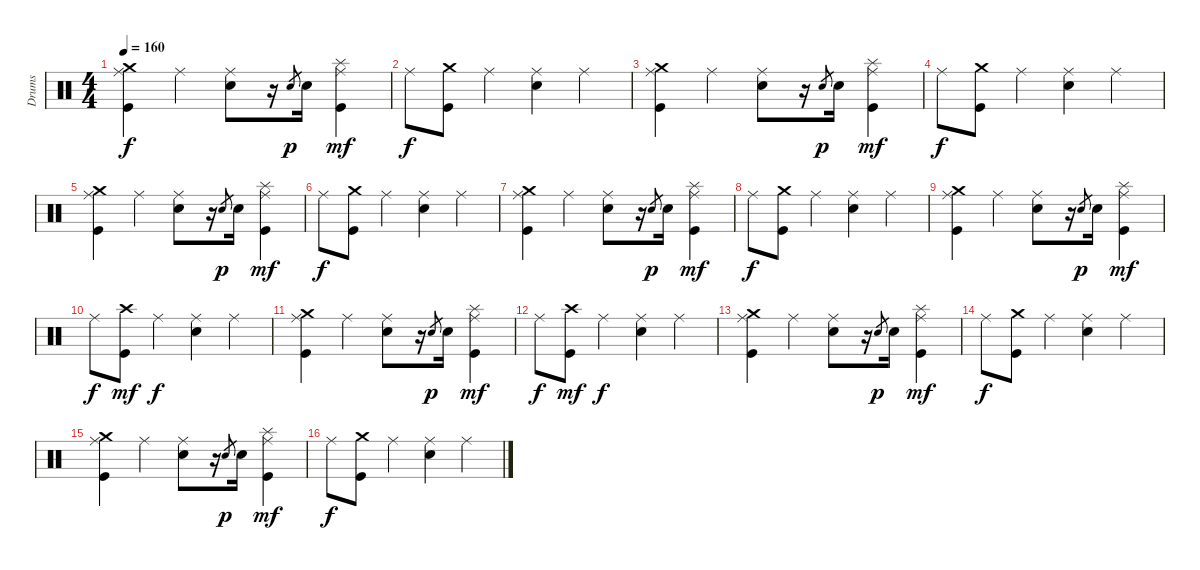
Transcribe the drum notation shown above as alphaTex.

\track ("Drums" "Drums") {instrument percussion}
\staff {score}
\articulation defaults
\ts (4 4)
\tempo 160
\clef neutral
\ks c
("Crash medium (hit)" "Ride (middle)" "Kick (hit)").4{dy f} "Ride (middle)".4 ("Ride (middle)" "Electric Snare (hit)").8 r.16 "Electric Snare (hit)".8{gr dy p} "Electric Snare (hit)".16 ("Splash (hit)" "Ride (middle)" "Kick (hit)").4{dy mf} |
"Ride (middle)".8{dy f} ("Crash medium (hit)" "Kick (hit)").8 "Ride (middle)".4 ("Ride (middle)" "Electric Snare (hit)").4 "Ride (middle)".4 |
("Crash medium (hit)" "Ride (middle)" "Kick (hit)").4 "Ride (middle)".4 ("Ride (middle)" "Electric Snare (hit)").8 r.16 "Electric Snare (hit)".8{gr dy p} "Electric Snare (hit)".16 ("Splash (hit)" "Ride (middle)" "Kick (hit)").4{dy mf} |
"Ride (middle)".8{dy f} ("Crash medium (hit)" "Kick (hit)").8 "Ride (middle)".4 ("Ride (middle)" "Electric Snare (hit)").4 "Ride (middle)".4 |
("Crash medium (hit)" "Ride (middle)" "Kick (hit)").4 "Ride (middle)".4 ("Ride (middle)" "Electric Snare (hit)").8 r.16 "Electric Snare (hit)".8{gr dy p} "Electric Snare (hit)".16 ("Splash (hit)" "Ride (middle)" "Kick (hit)").4{dy mf} |
"Ride (middle)".8{dy f} ("Crash medium (hit)" "Kick (hit)").8 "Ride (middle)".4 ("Ride (middle)" "Electric Snare (hit)").4 "Ride (middle)".4 |
("Crash medium (hit)" "Ride (middle)" "Kick (hit)").4 "Ride (middle)".4 ("Ride (middle)" "Electric Snare (hit)").8 r.16 "Electric Snare (hit)".8{gr dy p} "Electric Snare (hit)".16 ("Splash (hit)" "Ride (middle)" "Kick (hit)").4{dy mf} |
"Ride (middle)".8{dy f} ("Crash medium (hit)" "Kick (hit)").8 "Ride (middle)".4 ("Ride (middle)" "Electric Snare (hit)").4 "Ride (middle)".4 |
("Crash medium (hit)" "Ride (middle)" "Kick (hit)").4 "Ride (middle)".4 ("Ride (middle)" "Electric Snare (hit)").8 r.16 "Electric Snare (hit)".8{gr dy p} "Electric Snare (hit)".16 ("Splash (hit)" "Ride (middle)" "Kick (hit)").4{dy mf} |
"Ride (middle)".8{dy f} ("Crash high (hit)" "Kick (hit)").8{dy mf} "Ride (middle)".4{dy f} ("Ride (middle)" "Electric Snare (hit)").4 "Ride (middle)".4 |
("Crash medium (hit)" "Ride (middle)" "Kick (hit)").4 "Ride (middle)".4 ("Ride (middle)" "Electric Snare (hit)").8 r.16 "Electric Snare (hit)".8{gr dy p} "Electric Snare (hit)".16 ("Splash (hit)" "Ride (middle)" "Kick (hit)").4{dy mf} |
"Ride (middle)".8{dy f} ("Crash high (hit)" "Kick (hit)").8{dy mf} "Ride (middle)".4{dy f} ("Ride (middle)" "Electric Snare (hit)").4 "Ride (middle)".4 |
("Crash medium (hit)" "Ride (middle)" "Kick (hit)").4 "Ride (middle)".4 ("Ride (middle)" "Electric Snare (hit)").8 r.16 "Electric Snare (hit)".8{gr dy p} "Electric Snare (hit)".16 ("Splash (hit)" "Ride (middle)" "Kick (hit)").4{dy mf} |
"Ride (middle)".8{dy f} ("Crash medium (hit)" "Kick (hit)").8 "Ride (middle)".4 ("Ride (middle)" "Electric Snare (hit)").4 "Ride (middle)".4 |
("Crash medium (hit)" "Ride (middle)" "Kick (hit)").4 "Ride (middle)".4 ("Ride (middle)" "Electric Snare (hit)").8 r.16 "Electric Snare (hit)".8{gr dy p} "Electric Snare (hit)".16 ("Splash (hit)" "Ride (middle)" "Kick (hit)").4{dy mf} |
"Ride (middle)".8{dy f} ("Crash medium (hit)" "Kick (hit)").8 "Ride (middle)".4 ("Ride (middle)" "Electric Snare (hit)").4 "Ride (middle)".4
